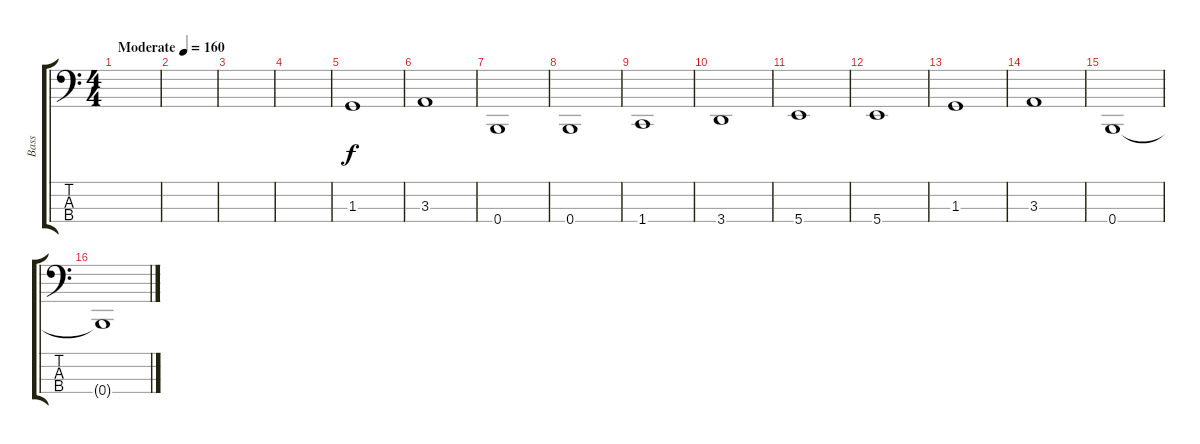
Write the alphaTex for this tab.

\track ("Bass" "Bass") {instrument electricbassfinger}
\staff {score tabs}
\tuning (E2 B1 Gb1 B0) {hide}
\ts (4 4)
\tempo (160 "Moderate")
\clef f4
\ks c
|
|
|
|
1.3.1 |
3.3.1 |
0.4.1 |
0.4.1 |
1.4.1 |
3.4.1 |
5.4.1 |
5.4.1 |
1.3.1 |
3.3.1 |
0.4.1 |
0.4{t}.1
